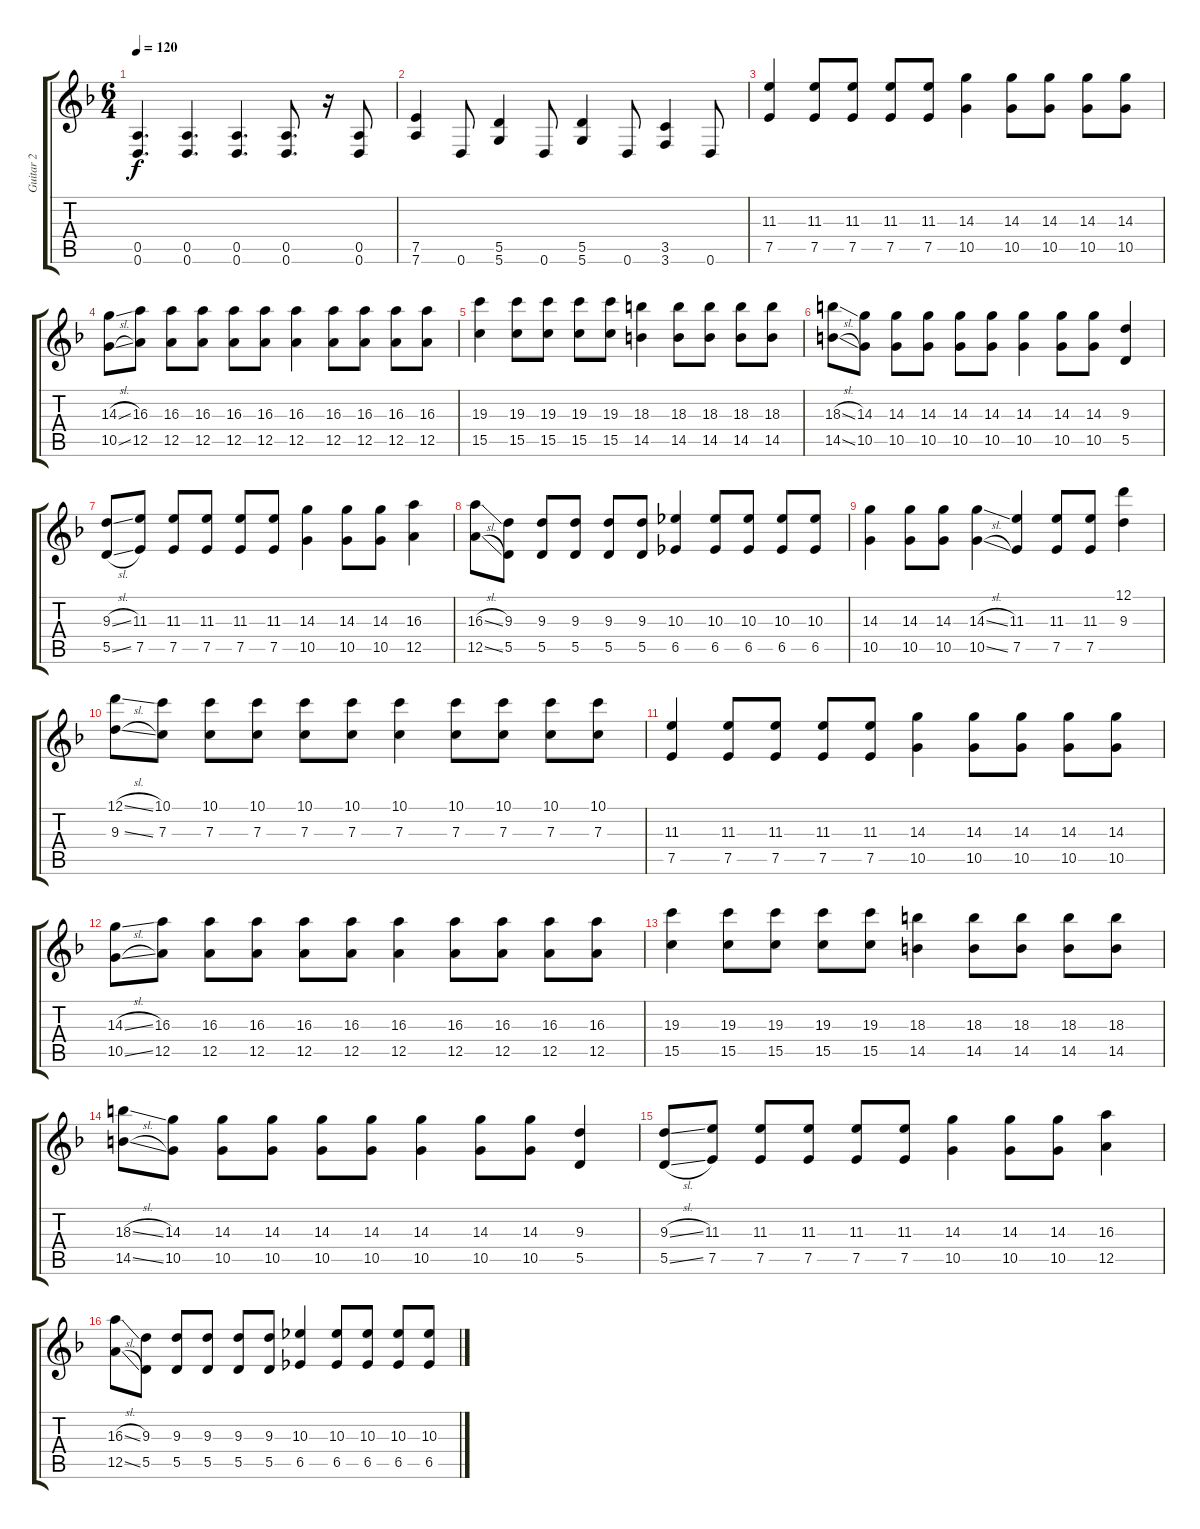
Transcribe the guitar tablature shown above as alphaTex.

\track ("Guitar 2" "Guitar 2") {instrument distortionguitar}
\staff {score tabs}
\tuning (D4 A3 F3 D3 A2 D2) {hide}
\ts (6 4)
\tempo 120
\clef g2
\ks f
(0.5 0.6).4{d dy f} (0.5 0.6).4{d} (0.5 0.6).4{d} (0.5 0.6).8{d} r.16 (0.5 0.6).8 |
(7.5 7.6).4 0.6.8 (5.5 5.6).4 0.6.8 (5.5 5.6).4 0.6.8 (3.5 3.6).4 0.6.8 |
(11.3 7.5).4 (11.3 7.5).8 (11.3 7.5).8 (11.3 7.5).8 (11.3 7.5).8 (14.3 10.5).4 (14.3 10.5).8 (14.3 10.5).8 (14.3 10.5).8 (14.3 10.5).8 |
(14.3{sl} 10.5{sl}).8 (16.3 12.5).8 (16.3 12.5).8 (16.3 12.5).8 (16.3 12.5).8 (16.3 12.5).8 (16.3 12.5).4 (16.3 12.5).8 (16.3 12.5).8 (16.3 12.5).8 (16.3 12.5).8 |
(19.3 15.5).4 (19.3 15.5).8 (19.3 15.5).8 (19.3 15.5).8 (19.3 15.5).8 (18.3 14.5).4 (18.3 14.5).8 (18.3 14.5).8 (18.3 14.5).8 (18.3 14.5).8 |
(18.3{sl} 14.5{sl}).8 (14.3 10.5).8 (14.3 10.5).8 (14.3 10.5).8 (14.3 10.5).8 (14.3 10.5).8 (14.3 10.5).4 (14.3 10.5).8 (14.3 10.5).8 (9.3 5.5).4 |
(9.3{sl} 5.5{sl}).8 (11.3 7.5).8 (11.3 7.5).8 (11.3 7.5).8 (11.3 7.5).8 (11.3 7.5).8 (14.3 10.5).4 (14.3 10.5).8 (14.3 10.5).8 (16.3 12.5).4 |
(16.3{sl} 12.5{sl}).8 (9.3 5.5).8 (9.3 5.5).8 (9.3 5.5).8 (9.3 5.5).8 (9.3 5.5).8 (10.3 6.5).4 (10.3 6.5).8 (10.3 6.5).8 (10.3 6.5).8 (10.3 6.5).8 |
(14.3 10.5).4 (14.3 10.5).8 (14.3 10.5).8 (14.3{sl} 10.5{sl}).4 (11.3 7.5).4 (11.3 7.5).8 (11.3 7.5).8 (12.1 9.3).4 |
(12.1{sl} 9.3{sl}).8 (10.1 7.3).8 (10.1 7.3).8 (10.1 7.3).8 (10.1 7.3).8 (10.1 7.3).8 (10.1 7.3).4 (10.1 7.3).8 (10.1 7.3).8 (10.1 7.3).8 (10.1 7.3).8 |
(11.3 7.5).4 (11.3 7.5).8 (11.3 7.5).8 (11.3 7.5).8 (11.3 7.5).8 (14.3 10.5).4 (14.3 10.5).8 (14.3 10.5).8 (14.3 10.5).8 (14.3 10.5).8 |
(14.3{sl} 10.5{sl}).8 (16.3 12.5).8 (16.3 12.5).8 (16.3 12.5).8 (16.3 12.5).8 (16.3 12.5).8 (16.3 12.5).4 (16.3 12.5).8 (16.3 12.5).8 (16.3 12.5).8 (16.3 12.5).8 |
(19.3 15.5).4 (19.3 15.5).8 (19.3 15.5).8 (19.3 15.5).8 (19.3 15.5).8 (18.3 14.5).4 (18.3 14.5).8 (18.3 14.5).8 (18.3 14.5).8 (18.3 14.5).8 |
(18.3{sl} 14.5{sl}).8 (14.3 10.5).8 (14.3 10.5).8 (14.3 10.5).8 (14.3 10.5).8 (14.3 10.5).8 (14.3 10.5).4 (14.3 10.5).8 (14.3 10.5).8 (9.3 5.5).4 |
(9.3{sl} 5.5{sl}).8 (11.3 7.5).8 (11.3 7.5).8 (11.3 7.5).8 (11.3 7.5).8 (11.3 7.5).8 (14.3 10.5).4 (14.3 10.5).8 (14.3 10.5).8 (16.3 12.5).4 |
(16.3{sl} 12.5{sl}).8 (9.3 5.5).8 (9.3 5.5).8 (9.3 5.5).8 (9.3 5.5).8 (9.3 5.5).8 (10.3 6.5).4 (10.3 6.5).8 (10.3 6.5).8 (10.3 6.5).8 (10.3 6.5).8
